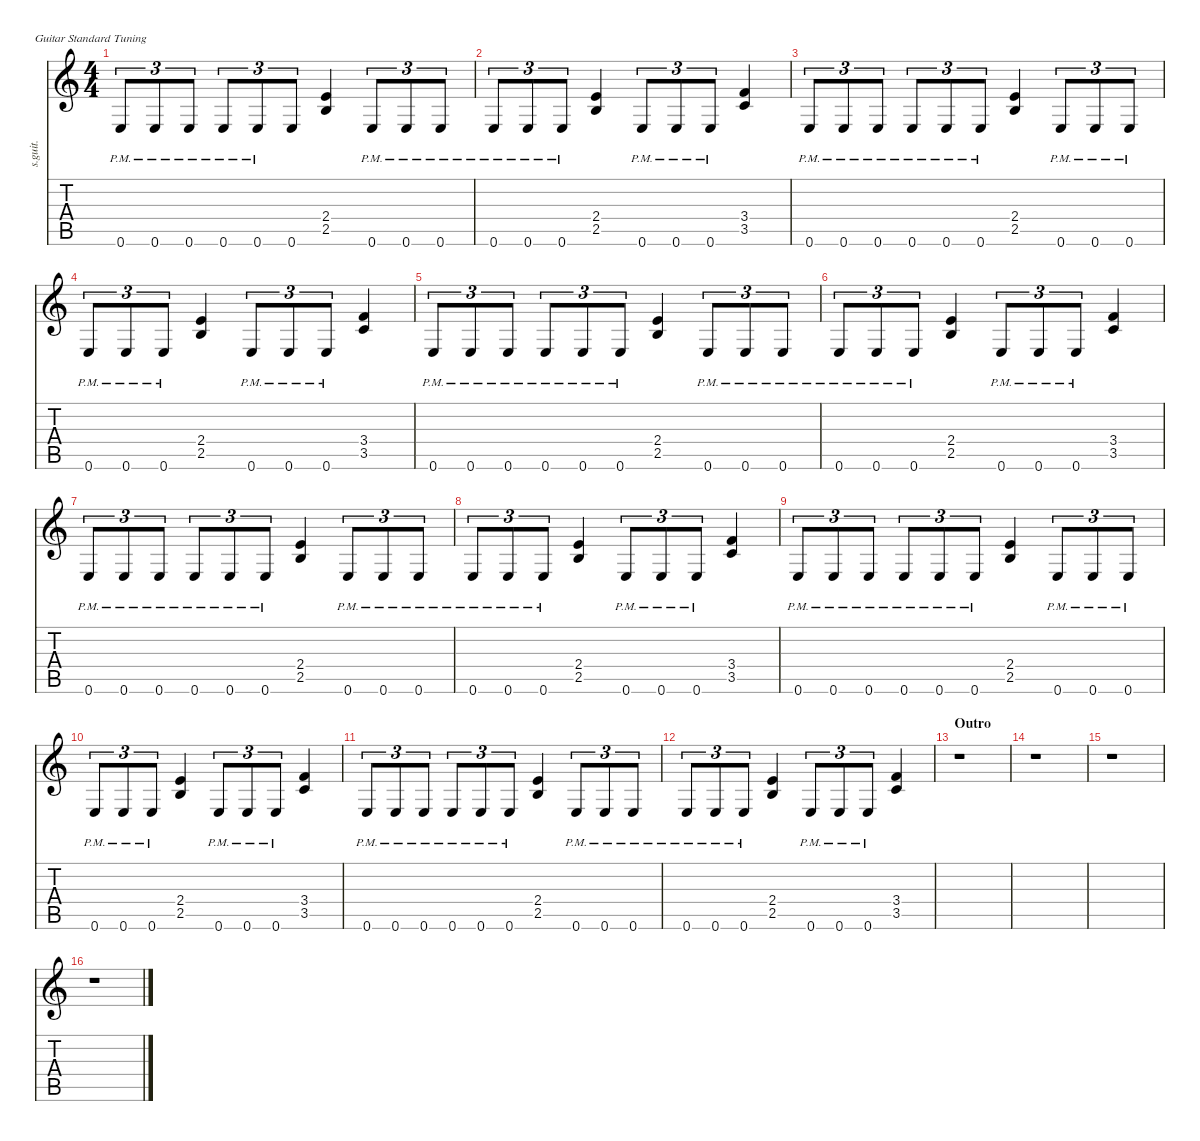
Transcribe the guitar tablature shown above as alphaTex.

\defaultSystemsLayout 4
\hideDynamics
\bracketExtendMode nobrackets
\track ("Studio Extras" "s.guit.") {instrument distortionguitar}
\staff {score tabs}
\tuning (E4 B3 G3 D3 A2 E2)
\ts (4 4)
\tempo (220 hide)
\clef g2
\ks c
0.6{pm}.8{tu (3 2) lyrics (0 "") lyrics (1 "") lyrics (2 "") lyrics (3 "") lyrics (4 "") dy ff} 0.6{pm}.8{tu (3 2) lyrics (0 "") lyrics (1 "") lyrics (2 "") lyrics (3 "") lyrics (4 "")} 0.6{pm}.8{tu (3 2) lyrics (0 "") lyrics (1 "") lyrics (2 "") lyrics (3 "") lyrics (4 "")} 0.6{pm}.8{tu (3 2) lyrics (0 "") lyrics (1 "") lyrics (2 "") lyrics (3 "") lyrics (4 "")} 0.6{pm}.8{tu (3 2) lyrics (0 "") lyrics (1 "") lyrics (2 "") lyrics (3 "") lyrics (4 "")} 0.6.8{tu (3 2) lyrics (0 "") lyrics (1 "") lyrics (2 "") lyrics (3 "") lyrics (4 "")} (2.4 2.5).4{lyrics (0 "") lyrics (1 "") lyrics (2 "") lyrics (3 "") lyrics (4 "")} 0.6{pm}.8{tu (3 2) lyrics (0 "") lyrics (1 "") lyrics (2 "") lyrics (3 "") lyrics (4 "")} 0.6{pm}.8{tu (3 2) lyrics (0 "") lyrics (1 "") lyrics (2 "") lyrics (3 "") lyrics (4 "")} 0.6{pm}.8{tu (3 2) lyrics (0 "") lyrics (1 "") lyrics (2 "") lyrics (3 "") lyrics (4 "")} |
0.6{pm}.8{tu (3 2) lyrics (0 "") lyrics (1 "") lyrics (2 "") lyrics (3 "") lyrics (4 "")} 0.6{pm}.8{tu (3 2) lyrics (0 "") lyrics (1 "") lyrics (2 "") lyrics (3 "") lyrics (4 "")} 0.6{pm}.8{tu (3 2) lyrics (0 "") lyrics (1 "") lyrics (2 "") lyrics (3 "") lyrics (4 "")} (2.4 2.5).4{lyrics (0 "") lyrics (1 "") lyrics (2 "") lyrics (3 "") lyrics (4 "")} 0.6{pm}.8{tu (3 2) lyrics (0 "") lyrics (1 "") lyrics (2 "") lyrics (3 "") lyrics (4 "")} 0.6{pm}.8{tu (3 2) lyrics (0 "") lyrics (1 "") lyrics (2 "") lyrics (3 "") lyrics (4 "")} 0.6{pm}.8{tu (3 2) lyrics (0 "") lyrics (1 "") lyrics (2 "") lyrics (3 "") lyrics (4 "")} (3.4 3.5).4{lyrics (0 "") lyrics (1 "") lyrics (2 "") lyrics (3 "") lyrics (4 "")} |
0.6{pm}.8{tu (3 2) lyrics (0 "") lyrics (1 "") lyrics (2 "") lyrics (3 "") lyrics (4 "")} 0.6{pm}.8{tu (3 2) lyrics (0 "") lyrics (1 "") lyrics (2 "") lyrics (3 "") lyrics (4 "")} 0.6{pm}.8{tu (3 2) lyrics (0 "") lyrics (1 "") lyrics (2 "") lyrics (3 "") lyrics (4 "")} 0.6{pm}.8{tu (3 2) lyrics (0 "") lyrics (1 "") lyrics (2 "") lyrics (3 "") lyrics (4 "")} 0.6{pm}.8{tu (3 2) lyrics (0 "") lyrics (1 "") lyrics (2 "") lyrics (3 "") lyrics (4 "")} 0.6{pm}.8{tu (3 2) lyrics (0 "") lyrics (1 "") lyrics (2 "") lyrics (3 "") lyrics (4 "")} (2.4 2.5).4{lyrics (0 "") lyrics (1 "") lyrics (2 "") lyrics (3 "") lyrics (4 "")} 0.6{pm}.8{tu (3 2) lyrics (0 "") lyrics (1 "") lyrics (2 "") lyrics (3 "") lyrics (4 "")} 0.6{pm}.8{tu (3 2) lyrics (0 "") lyrics (1 "") lyrics (2 "") lyrics (3 "") lyrics (4 "")} 0.6{pm}.8{tu (3 2) lyrics (0 "") lyrics (1 "") lyrics (2 "") lyrics (3 "") lyrics (4 "")} |
0.6{pm}.8{tu (3 2) lyrics (0 "") lyrics (1 "") lyrics (2 "") lyrics (3 "") lyrics (4 "")} 0.6{pm}.8{tu (3 2) lyrics (0 "") lyrics (1 "") lyrics (2 "") lyrics (3 "") lyrics (4 "")} 0.6{pm}.8{tu (3 2) lyrics (0 "") lyrics (1 "") lyrics (2 "") lyrics (3 "") lyrics (4 "")} (2.4 2.5).4{lyrics (0 "") lyrics (1 "") lyrics (2 "") lyrics (3 "") lyrics (4 "")} 0.6{pm}.8{tu (3 2) lyrics (0 "") lyrics (1 "") lyrics (2 "") lyrics (3 "") lyrics (4 "")} 0.6{pm}.8{tu (3 2) lyrics (0 "") lyrics (1 "") lyrics (2 "") lyrics (3 "") lyrics (4 "")} 0.6{pm}.8{tu (3 2) lyrics (0 "") lyrics (1 "") lyrics (2 "") lyrics (3 "") lyrics (4 "")} (3.4 3.5).4{lyrics (0 "") lyrics (1 "") lyrics (2 "") lyrics (3 "") lyrics (4 "")} |
0.6{pm}.8{tu (3 2) lyrics (0 "") lyrics (1 "") lyrics (2 "") lyrics (3 "") lyrics (4 "")} 0.6{pm}.8{tu (3 2) lyrics (0 "") lyrics (1 "") lyrics (2 "") lyrics (3 "") lyrics (4 "")} 0.6{pm}.8{tu (3 2) lyrics (0 "") lyrics (1 "") lyrics (2 "") lyrics (3 "") lyrics (4 "")} 0.6{pm}.8{tu (3 2) lyrics (0 "") lyrics (1 "") lyrics (2 "") lyrics (3 "") lyrics (4 "")} 0.6{pm}.8{tu (3 2) lyrics (0 "") lyrics (1 "") lyrics (2 "") lyrics (3 "") lyrics (4 "")} 0.6{pm}.8{tu (3 2) lyrics (0 "") lyrics (1 "") lyrics (2 "") lyrics (3 "") lyrics (4 "")} (2.4 2.5).4{lyrics (0 "") lyrics (1 "") lyrics (2 "") lyrics (3 "") lyrics (4 "")} 0.6{pm}.8{tu (3 2) lyrics (0 "") lyrics (1 "") lyrics (2 "") lyrics (3 "") lyrics (4 "")} 0.6{pm}.8{tu (3 2) lyrics (0 "") lyrics (1 "") lyrics (2 "") lyrics (3 "") lyrics (4 "")} 0.6{pm}.8{tu (3 2) lyrics (0 "") lyrics (1 "") lyrics (2 "") lyrics (3 "") lyrics (4 "")} |
0.6{pm}.8{tu (3 2) lyrics (0 "") lyrics (1 "") lyrics (2 "") lyrics (3 "") lyrics (4 "")} 0.6{pm}.8{tu (3 2) lyrics (0 "") lyrics (1 "") lyrics (2 "") lyrics (3 "") lyrics (4 "")} 0.6{pm}.8{tu (3 2) lyrics (0 "") lyrics (1 "") lyrics (2 "") lyrics (3 "") lyrics (4 "")} (2.4 2.5).4{lyrics (0 "") lyrics (1 "") lyrics (2 "") lyrics (3 "") lyrics (4 "")} 0.6{pm}.8{tu (3 2) lyrics (0 "") lyrics (1 "") lyrics (2 "") lyrics (3 "") lyrics (4 "")} 0.6{pm}.8{tu (3 2) lyrics (0 "") lyrics (1 "") lyrics (2 "") lyrics (3 "") lyrics (4 "")} 0.6{pm}.8{tu (3 2) lyrics (0 "") lyrics (1 "") lyrics (2 "") lyrics (3 "") lyrics (4 "")} (3.4 3.5).4{lyrics (0 "") lyrics (1 "") lyrics (2 "") lyrics (3 "") lyrics (4 "")} |
0.6{pm}.8{tu (3 2) lyrics (0 "") lyrics (1 "") lyrics (2 "") lyrics (3 "") lyrics (4 "")} 0.6{pm}.8{tu (3 2) lyrics (0 "") lyrics (1 "") lyrics (2 "") lyrics (3 "") lyrics (4 "")} 0.6{pm}.8{tu (3 2) lyrics (0 "") lyrics (1 "") lyrics (2 "") lyrics (3 "") lyrics (4 "")} 0.6{pm}.8{tu (3 2) lyrics (0 "") lyrics (1 "") lyrics (2 "") lyrics (3 "") lyrics (4 "")} 0.6{pm}.8{tu (3 2) lyrics (0 "") lyrics (1 "") lyrics (2 "") lyrics (3 "") lyrics (4 "")} 0.6{pm}.8{tu (3 2) lyrics (0 "") lyrics (1 "") lyrics (2 "") lyrics (3 "") lyrics (4 "")} (2.4 2.5).4{lyrics (0 "") lyrics (1 "") lyrics (2 "") lyrics (3 "") lyrics (4 "")} 0.6{pm}.8{tu (3 2) lyrics (0 "") lyrics (1 "") lyrics (2 "") lyrics (3 "") lyrics (4 "")} 0.6{pm}.8{tu (3 2) lyrics (0 "") lyrics (1 "") lyrics (2 "") lyrics (3 "") lyrics (4 "")} 0.6{pm}.8{tu (3 2) lyrics (0 "") lyrics (1 "") lyrics (2 "") lyrics (3 "") lyrics (4 "")} |
0.6{pm}.8{tu (3 2) lyrics (0 "") lyrics (1 "") lyrics (2 "") lyrics (3 "") lyrics (4 "")} 0.6{pm}.8{tu (3 2) lyrics (0 "") lyrics (1 "") lyrics (2 "") lyrics (3 "") lyrics (4 "")} 0.6{pm}.8{tu (3 2) lyrics (0 "") lyrics (1 "") lyrics (2 "") lyrics (3 "") lyrics (4 "")} (2.4 2.5).4{lyrics (0 "") lyrics (1 "") lyrics (2 "") lyrics (3 "") lyrics (4 "")} 0.6{pm}.8{tu (3 2) lyrics (0 "") lyrics (1 "") lyrics (2 "") lyrics (3 "") lyrics (4 "")} 0.6{pm}.8{tu (3 2) lyrics (0 "") lyrics (1 "") lyrics (2 "") lyrics (3 "") lyrics (4 "")} 0.6{pm}.8{tu (3 2) lyrics (0 "") lyrics (1 "") lyrics (2 "") lyrics (3 "") lyrics (4 "")} (3.4 3.5).4{lyrics (0 "") lyrics (1 "") lyrics (2 "") lyrics (3 "") lyrics (4 "")} |
0.6{pm}.8{tu (3 2) lyrics (0 "") lyrics (1 "") lyrics (2 "") lyrics (3 "") lyrics (4 "")} 0.6{pm}.8{tu (3 2) lyrics (0 "") lyrics (1 "") lyrics (2 "") lyrics (3 "") lyrics (4 "")} 0.6{pm}.8{tu (3 2) lyrics (0 "") lyrics (1 "") lyrics (2 "") lyrics (3 "") lyrics (4 "")} 0.6{pm}.8{tu (3 2) lyrics (0 "") lyrics (1 "") lyrics (2 "") lyrics (3 "") lyrics (4 "")} 0.6{pm}.8{tu (3 2) lyrics (0 "") lyrics (1 "") lyrics (2 "") lyrics (3 "") lyrics (4 "")} 0.6{pm}.8{tu (3 2) lyrics (0 "") lyrics (1 "") lyrics (2 "") lyrics (3 "") lyrics (4 "")} (2.4 2.5).4{lyrics (0 "") lyrics (1 "") lyrics (2 "") lyrics (3 "") lyrics (4 "")} 0.6{pm}.8{tu (3 2) lyrics (0 "") lyrics (1 "") lyrics (2 "") lyrics (3 "") lyrics (4 "")} 0.6{pm}.8{tu (3 2) lyrics (0 "") lyrics (1 "") lyrics (2 "") lyrics (3 "") lyrics (4 "")} 0.6{pm}.8{tu (3 2) lyrics (0 "") lyrics (1 "") lyrics (2 "") lyrics (3 "") lyrics (4 "")} |
0.6{pm}.8{tu (3 2) lyrics (0 "") lyrics (1 "") lyrics (2 "") lyrics (3 "") lyrics (4 "")} 0.6{pm}.8{tu (3 2) lyrics (0 "") lyrics (1 "") lyrics (2 "") lyrics (3 "") lyrics (4 "")} 0.6{pm}.8{tu (3 2) lyrics (0 "") lyrics (1 "") lyrics (2 "") lyrics (3 "") lyrics (4 "")} (2.4 2.5).4{lyrics (0 "") lyrics (1 "") lyrics (2 "") lyrics (3 "") lyrics (4 "")} 0.6{pm}.8{tu (3 2) lyrics (0 "") lyrics (1 "") lyrics (2 "") lyrics (3 "") lyrics (4 "")} 0.6{pm}.8{tu (3 2) lyrics (0 "") lyrics (1 "") lyrics (2 "") lyrics (3 "") lyrics (4 "")} 0.6{pm}.8{tu (3 2) lyrics (0 "") lyrics (1 "") lyrics (2 "") lyrics (3 "") lyrics (4 "")} (3.4 3.5).4{lyrics (0 "") lyrics (1 "") lyrics (2 "") lyrics (3 "") lyrics (4 "")} |
0.6{pm}.8{tu (3 2) lyrics (0 "") lyrics (1 "") lyrics (2 "") lyrics (3 "") lyrics (4 "")} 0.6{pm}.8{tu (3 2) lyrics (0 "") lyrics (1 "") lyrics (2 "") lyrics (3 "") lyrics (4 "")} 0.6{pm}.8{tu (3 2) lyrics (0 "") lyrics (1 "") lyrics (2 "") lyrics (3 "") lyrics (4 "")} 0.6{pm}.8{tu (3 2) lyrics (0 "") lyrics (1 "") lyrics (2 "") lyrics (3 "") lyrics (4 "")} 0.6{pm}.8{tu (3 2) lyrics (0 "") lyrics (1 "") lyrics (2 "") lyrics (3 "") lyrics (4 "")} 0.6{pm}.8{tu (3 2) lyrics (0 "") lyrics (1 "") lyrics (2 "") lyrics (3 "") lyrics (4 "")} (2.4 2.5).4{lyrics (0 "") lyrics (1 "") lyrics (2 "") lyrics (3 "") lyrics (4 "")} 0.6{pm}.8{tu (3 2) lyrics (0 "") lyrics (1 "") lyrics (2 "") lyrics (3 "") lyrics (4 "")} 0.6{pm}.8{tu (3 2) lyrics (0 "") lyrics (1 "") lyrics (2 "") lyrics (3 "") lyrics (4 "")} 0.6{pm}.8{tu (3 2) lyrics (0 "") lyrics (1 "") lyrics (2 "") lyrics (3 "") lyrics (4 "")} |
0.6{pm}.8{tu (3 2) lyrics (0 "") lyrics (1 "") lyrics (2 "") lyrics (3 "") lyrics (4 "")} 0.6{pm}.8{tu (3 2) lyrics (0 "") lyrics (1 "") lyrics (2 "") lyrics (3 "") lyrics (4 "")} 0.6{pm}.8{tu (3 2) lyrics (0 "") lyrics (1 "") lyrics (2 "") lyrics (3 "") lyrics (4 "")} (2.4 2.5).4{lyrics (0 "") lyrics (1 "") lyrics (2 "") lyrics (3 "") lyrics (4 "")} 0.6{pm}.8{tu (3 2) lyrics (0 "") lyrics (1 "") lyrics (2 "") lyrics (3 "") lyrics (4 "")} 0.6{pm}.8{tu (3 2) lyrics (0 "") lyrics (1 "") lyrics (2 "") lyrics (3 "") lyrics (4 "")} 0.6{pm}.8{tu (3 2) lyrics (0 "") lyrics (1 "") lyrics (2 "") lyrics (3 "") lyrics (4 "")} (3.4 3.5).4{lyrics (0 "") lyrics (1 "") lyrics (2 "") lyrics (3 "") lyrics (4 "")} |
\section ("" "Outro")
r.1 |
r.1 |
r.1 |
r.1
